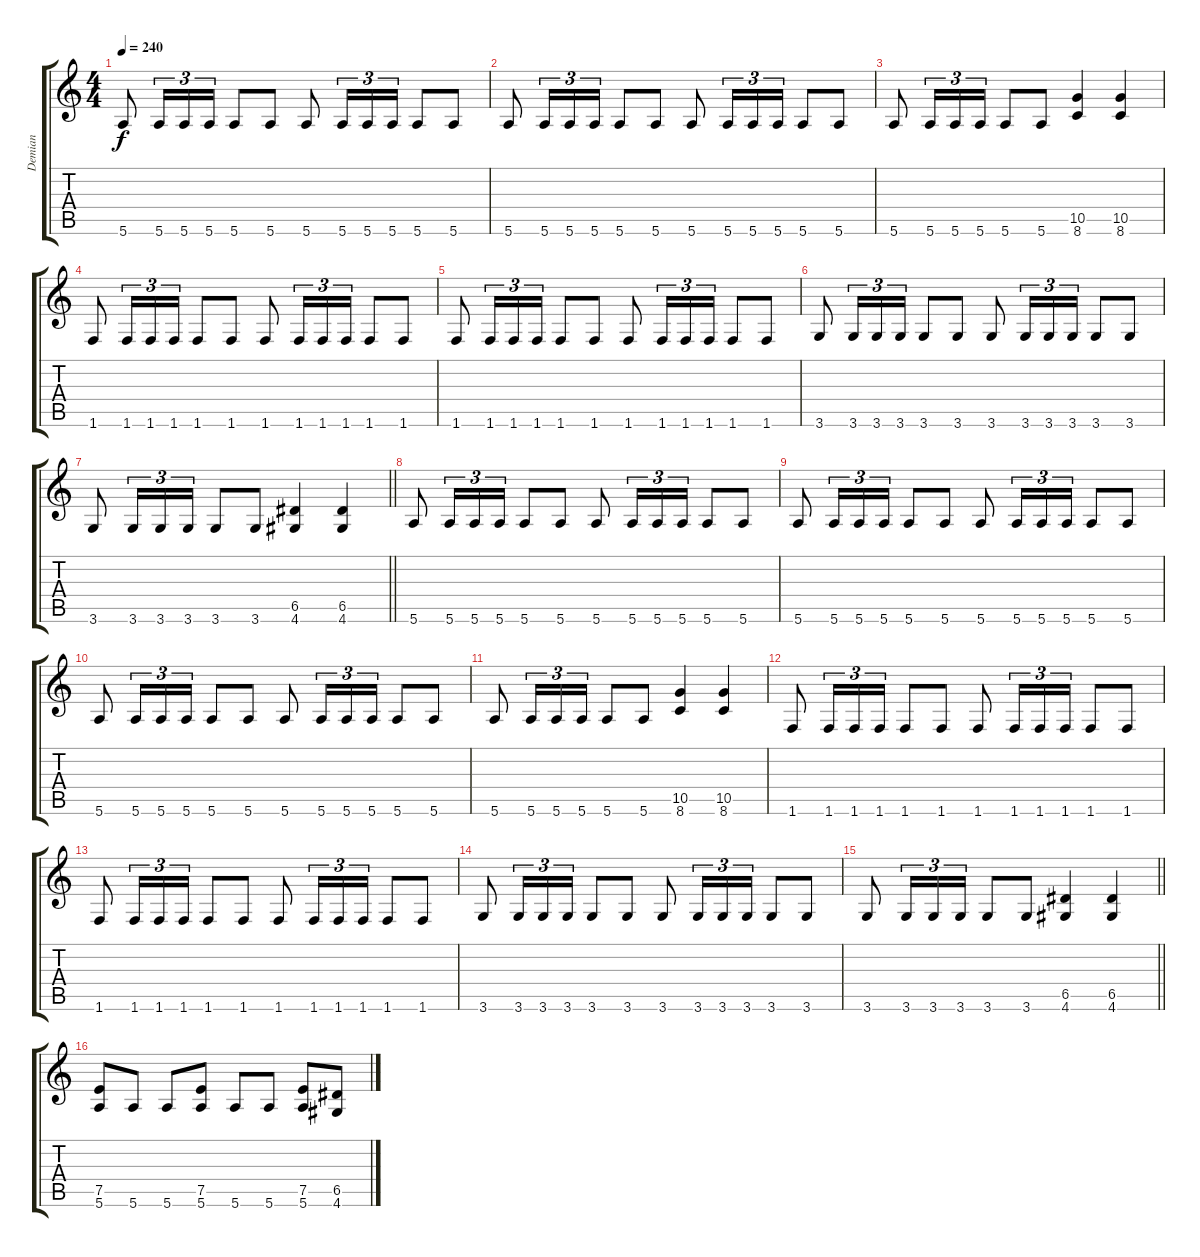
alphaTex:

\track ("Demian" "Demian") {instrument distortionguitar}
\staff {score tabs}
\tuning (E4 B3 G3 D3 A2 E2) {hide}
\ts (4 4)
\tempo 240
\clef g2
\ks c
5.6.8{dy f} 5.6.16{tu (3 2)} 5.6.16{tu (3 2)} 5.6.16{tu (3 2)} 5.6.8 5.6.8 5.6.8 5.6.16{tu (3 2)} 5.6.16{tu (3 2)} 5.6.16{tu (3 2)} 5.6.8 5.6.8 |
5.6.8 5.6.16{tu (3 2)} 5.6.16{tu (3 2)} 5.6.16{tu (3 2)} 5.6.8 5.6.8 5.6.8 5.6.16{tu (3 2)} 5.6.16{tu (3 2)} 5.6.16{tu (3 2)} 5.6.8 5.6.8 |
5.6.8 5.6.16{tu (3 2)} 5.6.16{tu (3 2)} 5.6.16{tu (3 2)} 5.6.8 5.6.8 (10.5 8.6).4 (10.5 8.6).4 |
1.6.8 1.6.16{tu (3 2)} 1.6.16{tu (3 2)} 1.6.16{tu (3 2)} 1.6.8 1.6.8 1.6.8 1.6.16{tu (3 2)} 1.6.16{tu (3 2)} 1.6.16{tu (3 2)} 1.6.8 1.6.8 |
1.6.8 1.6.16{tu (3 2)} 1.6.16{tu (3 2)} 1.6.16{tu (3 2)} 1.6.8 1.6.8 1.6.8 1.6.16{tu (3 2)} 1.6.16{tu (3 2)} 1.6.16{tu (3 2)} 1.6.8 1.6.8 |
3.6.8 3.6.16{tu (3 2)} 3.6.16{tu (3 2)} 3.6.16{tu (3 2)} 3.6.8 3.6.8 3.6.8 3.6.16{tu (3 2)} 3.6.16{tu (3 2)} 3.6.16{tu (3 2)} 3.6.8 3.6.8 |
\barLineRight lightlight
3.6.8 3.6.16{tu (3 2)} 3.6.16{tu (3 2)} 3.6.16{tu (3 2)} 3.6.8 3.6.8 (6.5 4.6).4 (6.5 4.6).4 |
5.6.8 5.6.16{tu (3 2)} 5.6.16{tu (3 2)} 5.6.16{tu (3 2)} 5.6.8 5.6.8 5.6.8 5.6.16{tu (3 2)} 5.6.16{tu (3 2)} 5.6.16{tu (3 2)} 5.6.8 5.6.8 |
5.6.8 5.6.16{tu (3 2)} 5.6.16{tu (3 2)} 5.6.16{tu (3 2)} 5.6.8 5.6.8 5.6.8 5.6.16{tu (3 2)} 5.6.16{tu (3 2)} 5.6.16{tu (3 2)} 5.6.8 5.6.8 |
5.6.8 5.6.16{tu (3 2)} 5.6.16{tu (3 2)} 5.6.16{tu (3 2)} 5.6.8 5.6.8 5.6.8 5.6.16{tu (3 2)} 5.6.16{tu (3 2)} 5.6.16{tu (3 2)} 5.6.8 5.6.8 |
5.6.8 5.6.16{tu (3 2)} 5.6.16{tu (3 2)} 5.6.16{tu (3 2)} 5.6.8 5.6.8 (10.5 8.6).4 (10.5 8.6).4 |
1.6.8 1.6.16{tu (3 2)} 1.6.16{tu (3 2)} 1.6.16{tu (3 2)} 1.6.8 1.6.8 1.6.8 1.6.16{tu (3 2)} 1.6.16{tu (3 2)} 1.6.16{tu (3 2)} 1.6.8 1.6.8 |
1.6.8 1.6.16{tu (3 2)} 1.6.16{tu (3 2)} 1.6.16{tu (3 2)} 1.6.8 1.6.8 1.6.8 1.6.16{tu (3 2)} 1.6.16{tu (3 2)} 1.6.16{tu (3 2)} 1.6.8 1.6.8 |
3.6.8 3.6.16{tu (3 2)} 3.6.16{tu (3 2)} 3.6.16{tu (3 2)} 3.6.8 3.6.8 3.6.8 3.6.16{tu (3 2)} 3.6.16{tu (3 2)} 3.6.16{tu (3 2)} 3.6.8 3.6.8 |
\barLineRight lightlight
3.6.8 3.6.16{tu (3 2)} 3.6.16{tu (3 2)} 3.6.16{tu (3 2)} 3.6.8 3.6.8 (6.5 4.6).4 (6.5 4.6).4 |
(7.5 5.6).8 5.6.8 5.6.8 (7.5 5.6).8 5.6.8 5.6.8 (7.5 5.6).8 (6.5 4.6).8
